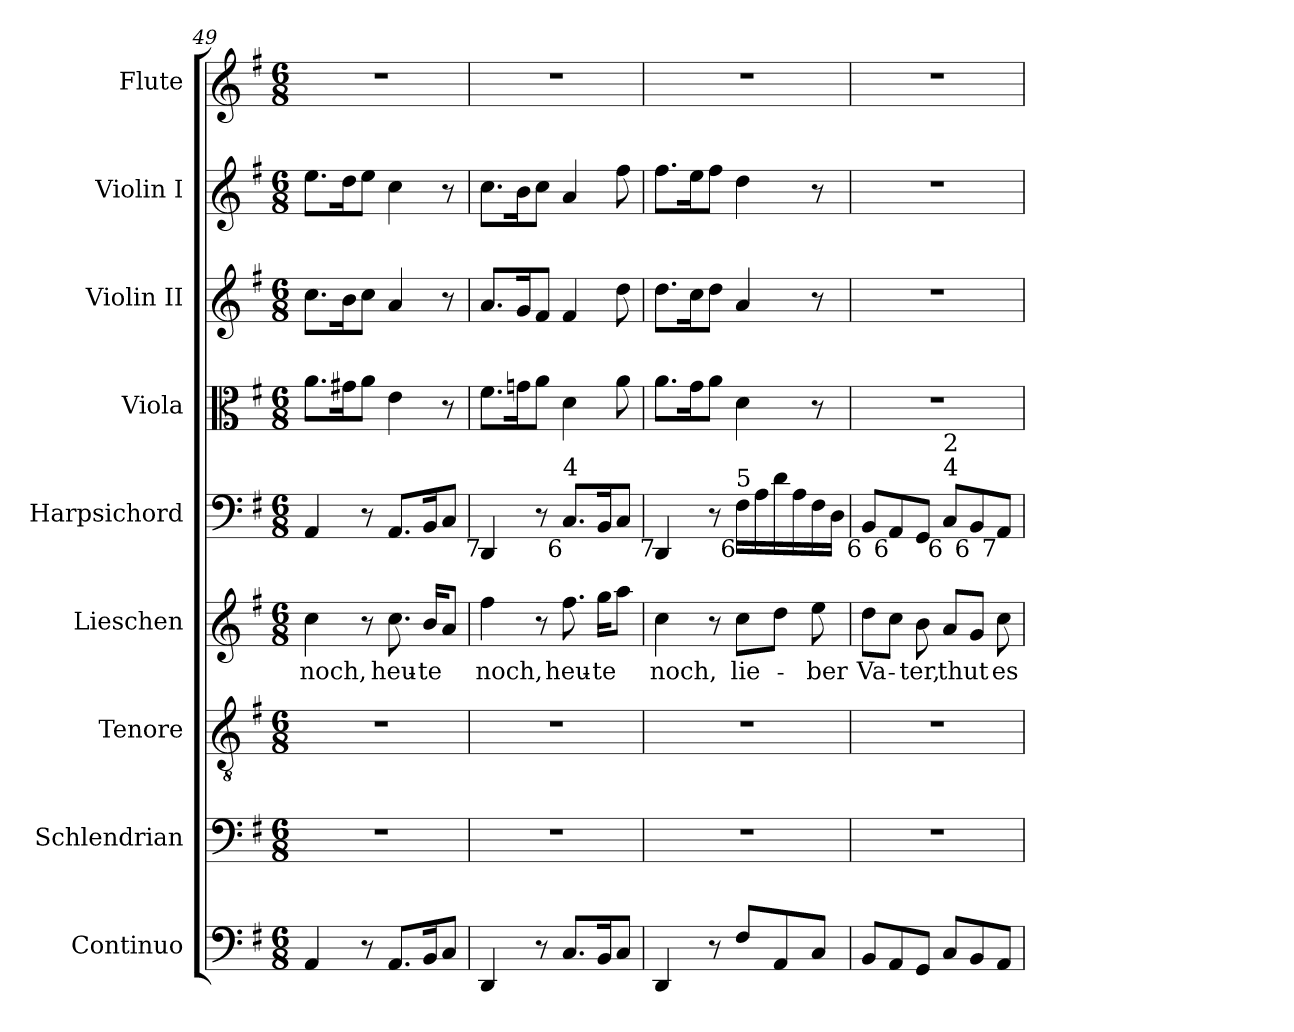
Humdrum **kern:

**kern	**kern	**kern	**kern	**text	**kern	**kern	**kern	**kern	**kern
*part9	*part8	*part7	*part6	*part6	*part5	*part4	*part3	*part2	*part1
*staff9	*staff8	*staff7	*staff6	*staff6	*staff5	*staff4	*staff3	*staff2	*staff1
*I"Continuo	*I"Schlendrian	*I"Tenore	*I"Lieschen	*	*I"Harpsichord	*I"Viola	*I"Violin II	*I"Violin I	*I"Flute
*I'Continuo	*I'Schlendrian	*I'Tenore	*I'Lieschen	*	*	*I'Viola	*	*	*
*clefF4	*clefF4	*clefGv2	*clefG2	*	*clefF4	*clefC3	*clefG2	*clefG2	*clefG2
*	*	*ITrd7c12	*	*	*	*	*	*	*
*k[f#]	*k[f#]	*k[f#]	*k[f#]	*	*k[f#]	*k[f#]	*k[f#]	*k[f#]	*k[f#]
*G:	*G:	*G:	*G:	*	*G:	*G:	*G:	*G:	*G:
*M6/8	*M6/8	*M6/8	*M6/8	*	*M6/8	*M6/8	*M6/8	*M6/8	*M6/8
=49	=49	=49	=49	=49	=49	=49	=49	=49	=49
!	!LO:N:vis=1	!LO:N:vis=1	!	!	!	!	!	!	!
!	!	!	!	!LO:LY:b:color=#000000	!	!	!	!	!LO:N:vis=1
4AAi/	2.r	2.r	4cci\	noch,	4AAi/	8.ai\L	8.cci\L	8.eei\L	2.r
.	.	.	.	.	.	16g#Xi\k	16bi\k	16ddi\k	.
8r	.	.	8r	.	8r	8ai\J	8cci\J	8eei\J	.
!	!	!	!	!LO:LY:b:color=#000000	!	!	!	!	!
8.AAi/L	.	.	8.cci\	heu-	8.AAi/L	4ei\	4ai/	4cci\	.
!	!	!	!	!LO:LY:b:color=#000000	!	!	!	!	!
16BBi/k	.	.	16bi/KL	-te	16BBi/k	.	.	.	.
8Ci/J	.	.	8ai/J	.	8Ci/J	8r	8r	8r	.
=50	=50	=50	=50	=50	=50	=50	=50	=50	=50
!	!LO:N:vis=1	!LO:N:vis=1	!	!	!	!	!	!	!
!	!	!	!	!	!LO:TX:b:rj:t=7	!	!	!	!
!	!	!	!	!LO:LY:b:color=#000000	!	!	!	!	!LO:N:vis=1
4DDi/	2.r	2.r	4ff#i\	noch,	4DDi/	8.f#i\L	8.ai/L	8.cci\L	2.r
.	.	.	.	.	.	16gni\k	16gi/k	16bi\k	.
8r	.	.	8r	.	8r	8ai\J	8f#i/J	8cci\J	.
!	!	!	!	!	!LO:TX:b:rj:t=6	!	!	!	!
!	!	!	!	!	!LO:TX:t=4	!	!	!	!
!	!	!	!	!LO:LY:b:color=#000000	!	!	!	!	!
8.Ci/L	.	.	8.ff#i\	heu-	8.Ci/L	4di\	4f#i/	4ai/	.
!	!	!	!	!LO:LY:b:color=#000000	!	!	!	!	!
16BBi/k	.	.	16ggi\KL	-te	16BBi/k	.	.	.	.
8Ci/J	.	.	8aai\J	.	8Ci/J	8ai\	8ddi\	8ff#i\	.
=51	=51	=51	=51	=51	=51	=51	=51	=51	=51
!	!LO:N:vis=1	!LO:N:vis=1	!	!	!	!	!	!	!
!	!	!	!	!	!LO:TX:b:rj:t=7	!	!	!	!
!	!	!	!	!LO:LY:b:color=#000000	!	!	!	!	!LO:N:vis=1
4DDi/	2.r	2.r	4cci\	noch,	4DDi/	8.ai\L	8.ddi\L	8.ff#i\L	2.r
.	.	.	.	.	.	16gi\k	16cci\k	16eei\k	.
8r	.	.	8r	.	8r	8ai\J	8ddi\J	8ff#i\J	.
!	!	!	!	!	!LO:TX:b:rj:t=6	!	!	!	!
!	!	!	!	!	!LO:TX:t=5	!	!	!	!
!	!	!	!	!LO:LY:b:color=#000000	!	!	!	!	!
8F#i/L	.	.	8cci\L	lie-	16F#i\LL	4di\	4ai/	4ddi\	.
.	.	.	.	.	16Ai\	.	.	.	.
8AAi/	.	.	8ddi\J	.	16di\	.	.	.	.
.	.	.	.	.	16Ai\	.	.	.	.
!	!	!	!	!LO:LY:b:color=#000000	!	!	!	!	!
8Ci/J	.	.	8eei\	-ber	16F#i\	8r	8r	8r	.
.	.	.	.	.	16Di\JJ	.	.	.	.
!!LO:PB:g=z
=52	=52	=52	=52	=52	=52	=52	=52	=52	=52
!	!LO:N:vis=1	!LO:N:vis=1	!	!	!	!	!	!	!
!	!	!	!	!	!LO:TX:b:rj:t=6	!	!	!	!
!	!	!	!	!LO:LY:b:color=#000000	!	!LO:N:vis=1	!LO:N:vis=1	!LO:N:vis=1	!LO:N:vis=1
8BBi/L	2.r	2.r	8ddi\L	Va-	8BBi/L	2.r	2.r	2.r	2.r
!	!	!	!	!	!LO:TX:b:rj:t=6	!	!	!	!
8AAi/	.	.	8cci\J	.	8AAi/	.	.	.	.
!	!	!	!	!LO:LY:b:color=#000000	!	!	!	!	!
8GGi/J	.	.	8bi\	-ter,	8GGi/J	.	.	.	.
!	!	!	!	!	!LO:TX:b:rj:t=6	!	!	!	!
!	!	!	!	!	!LO:TX:t=4	!	!	!	!
!	!	!	!	!	!LO:TX:t=2	!	!	!	!
!	!	!	!	!LO:LY:b:color=#000000	!	!	!	!	!
8Ci/L	.	.	8ai/L	thut	8Ci/L	.	.	.	.
!	!	!	!	!	!LO:TX:b:rj:t=6	!	!	!	!
8BBi/	.	.	8gi/J	.	8BBi/	.	.	.	.
!	!	!	!	!	!LO:TX:b:rj:t=7	!	!	!	!
!	!	!	!	!LO:LY:b:color=#000000	!	!	!	!	!
8AAi/J	.	.	8cci\	es	8AAi/J	.	.	.	.
=	=	=	=	=	=	=	=	=	=
*-	*-	*-	*-	*-	*-	*-	*-	*-	*-
